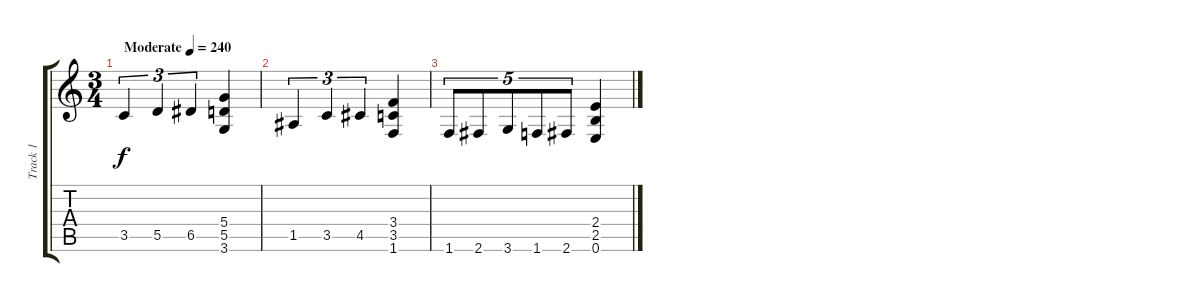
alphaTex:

\track ("Track 1" "Track 1") {instrument acousticguitarsteel}
\staff {score tabs}
\tuning (E4 B3 G3 D3 A2 E2) {hide}
\ts (3 4)
\tempo (240 "Moderate")
\clef g2
\ks c
3.5.4{tu (3 2) dy f instrument acousticguitarsteel} 5.5.4{tu (3 2)} 6.5.4{tu (3 2)} (5.4 5.5 3.6).4 |
1.5.4{tu (3 2)} 3.5.4{tu (3 2)} 4.5.4{tu (3 2)} (3.4 3.5 1.6).4 |
1.6.8{tu (5 4)} 2.6.8{tu (5 4)} 3.6.8{tu (5 4)} 1.6.8{tu (5 4)} 2.6.8{tu (5 4)} (2.4 2.5 0.6).4
